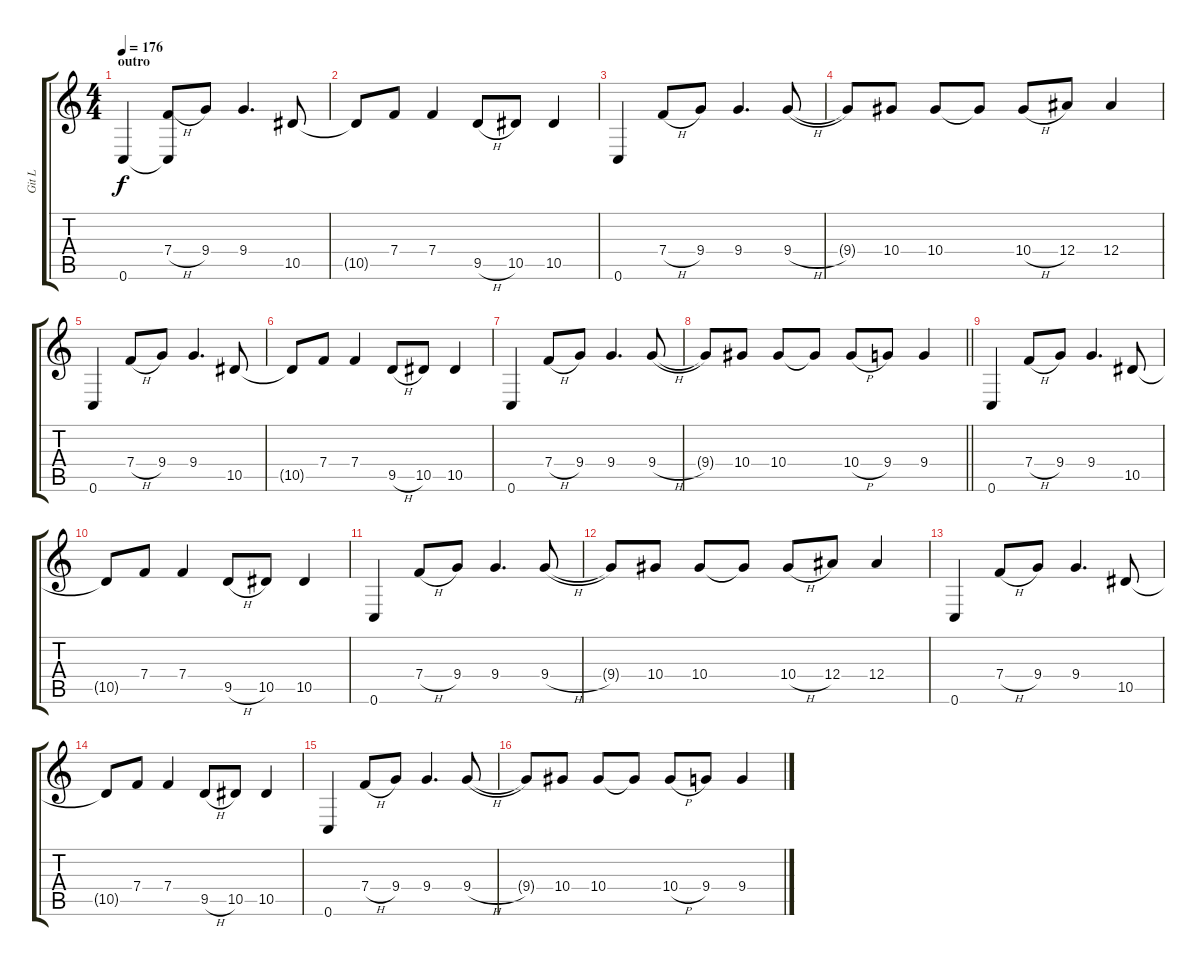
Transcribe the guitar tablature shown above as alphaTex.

\track ("Git L" "Git L") {instrument distortionguitar}
\staff {score tabs}
\tuning (C4 G3 Eb3 Bb2 F2 C2) {hide}
\ts (4 4)
\section ("" "outro")
\tempo 176
\clef g2
\ks c
0.6.4{dy f} (7.4{h} 0.6{t}).8 9.4.8 9.4.4{d} 10.5.8 |
10.5{t}.8 7.4.8 7.4.4 9.5{h}.8 10.5.8 10.5.4 |
0.6.4 7.4{h}.8 9.4.8 9.4.4{d} 9.4{h}.8 |
9.4{t}.8 10.4.8 10.4.8 10.4{t}.8 10.4{h}.8 12.4.8 12.4.4 |
0.6.4 7.4{h}.8 9.4.8 9.4.4{d} 10.5.8 |
10.5{t}.8 7.4.8 7.4.4 9.5{h}.8 10.5.8 10.5.4 |
0.6.4 7.4{h}.8 9.4.8 9.4.4{d} 9.4{h}.8 |
\barLineRight lightlight
9.4{t}.8 10.4.8 10.4.8 10.4{t}.8 10.4{h}.8 9.4.8 9.4.4 |
0.6.4 7.4{h}.8 9.4.8 9.4.4{d} 10.5.8 |
10.5{t}.8 7.4.8 7.4.4 9.5{h}.8 10.5.8 10.5.4 |
0.6.4 7.4{h}.8 9.4.8 9.4.4{d} 9.4{h}.8 |
9.4{t}.8 10.4.8 10.4.8 10.4{t}.8 10.4{h}.8 12.4.8 12.4.4 |
0.6.4 7.4{h}.8 9.4.8 9.4.4{d} 10.5.8 |
10.5{t}.8 7.4.8 7.4.4 9.5{h}.8 10.5.8 10.5.4 |
0.6.4 7.4{h}.8 9.4.8 9.4.4{d} 9.4{h}.8 |
9.4{t}.8 10.4.8 10.4.8 10.4{t}.8 10.4{h}.8 9.4.8 9.4.4
